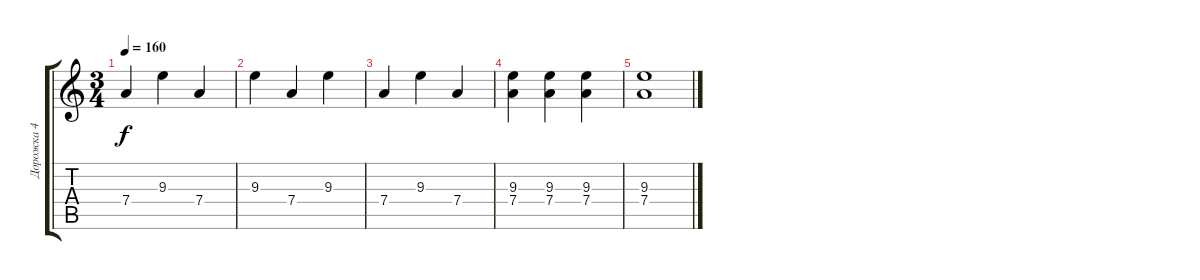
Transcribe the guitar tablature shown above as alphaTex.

\track ("Дорожка 4" "Дорожка 4") {instrument acousticguitarsteel}
\staff {score tabs}
\tuning (E4 B3 G3 D3 A2 E2) {hide}
\ts (3 4)
\tempo 160
\clef g2
\ks c
7.4.4{dy f} 9.3.4 7.4.4 |
9.3.4 7.4.4 9.3.4 |
7.4.4 9.3.4 7.4.4 |
(9.3 7.4).4 (9.3 7.4).4 (9.3 7.4).4 |
(9.3 7.4).1
